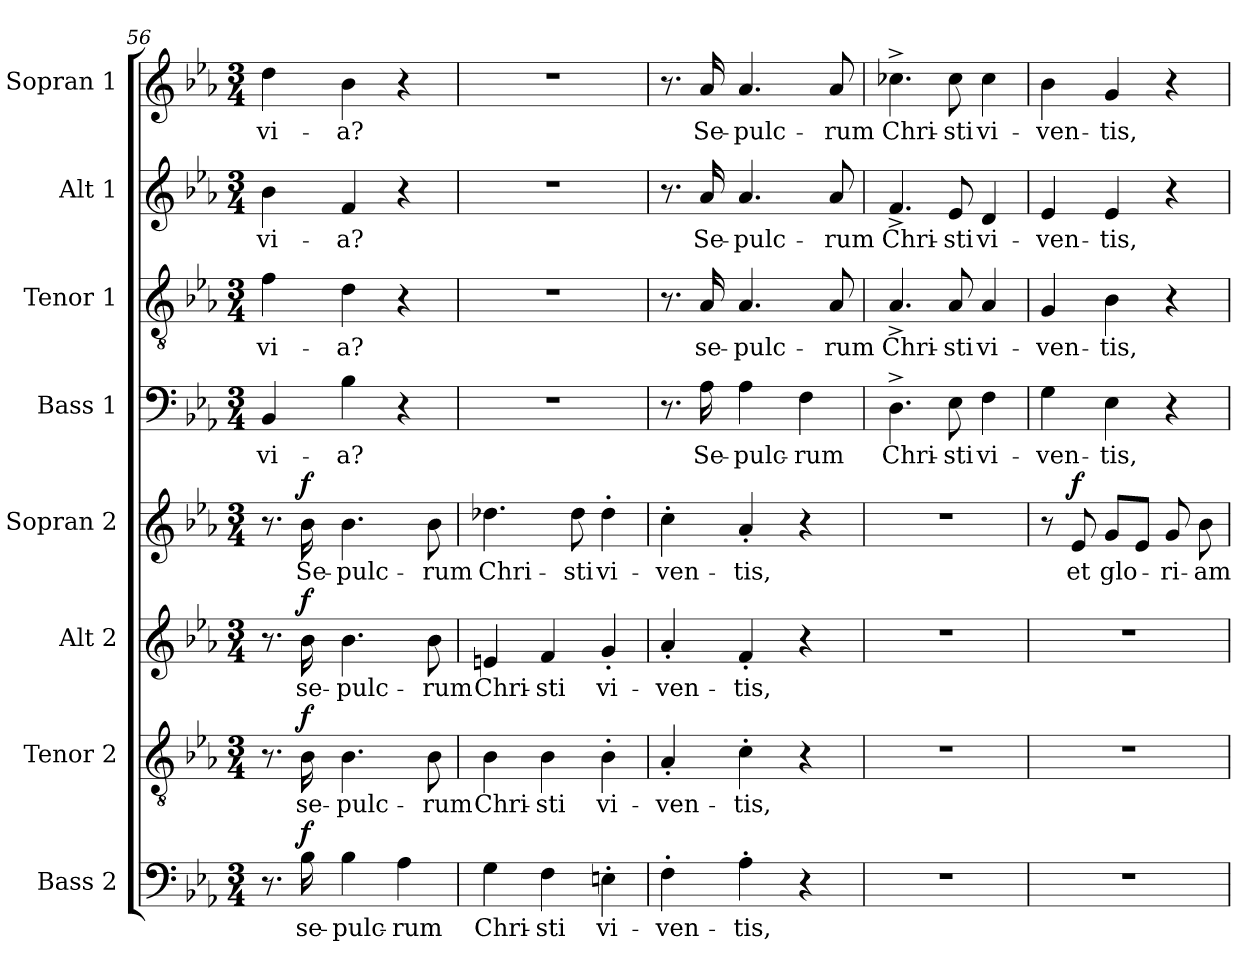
**kern	**text	**dynam	**kern	**text	**dynam	**kern	**text	**dynam	**kern	**text	**dynam	**kern	**text	**kern	**text	**kern	**text	**kern	**text
*part8	*part8	*part8	*part7	*part7	*part7	*part6	*part6	*part6	*part5	*part5	*part5	*part4	*part4	*part3	*part3	*part2	*part2	*part1	*part1
*staff8	*staff8	*staff8	*staff7	*staff7	*staff7	*staff6	*staff6	*staff6	*staff5	*staff5	*staff5	*staff4	*staff4	*staff3	*staff3	*staff2	*staff2	*staff1	*staff1
*I"Bass 2	*	*	*I"Tenor 2	*	*	*I"Alt 2	*	*	*I"Sopran 2	*	*	*I"Bass 1	*	*I"Tenor 1	*	*I"Alt 1	*	*I"Sopran 1	*
*I'B. 2	*	*	*I'T. 2	*	*	*I'A. 2	*	*	*I'S. 2	*	*	*I'B. 1	*	*I'T. 1	*	*I'A. 1	*	*I'S. 1	*
*clefF4	*	*	*clefGv2	*	*	*clefG2	*	*	*clefG2	*	*	*clefF4	*	*clefGv2	*	*clefG2	*	*clefG2	*
*k[b-e-a-]	*	*	*k[b-e-a-]	*	*	*k[b-e-a-]	*	*	*k[b-e-a-]	*	*	*k[b-e-a-]	*	*k[b-e-a-]	*	*k[b-e-a-]	*	*k[b-e-a-]	*
*E-:	*	*	*E-:	*	*	*E-:	*	*	*E-:	*	*	*E-:	*	*E-:	*	*E-:	*	*E-:	*
*M3/4	*	*	*M3/4	*	*	*M3/4	*	*	*M3/4	*	*	*M3/4	*	*M3/4	*	*M3/4	*	*M3/4	*
=56	=56	=56	=56	=56	=56	=56	=56	=56	=56	=56	=56	=56	=56	=56	=56	=56	=56	=56	=56
!	!	!	!	!	!	!	!	!	!	!	!	!	!LO:LY:b	!	!LO:LY:b	!	!LO:LY:b	!	!LO:LY:b
8.r	.	.	8.r	.	.	8.r	.	.	8.r	.	.	4BB-/	vi-	4f\	vi-	4b-\	vi-	4dd\	vi-
!	!LO:LY:b	!LO:DY:a	!	!LO:LY:b	!LO:DY:a	!	!LO:LY:b	!LO:DY:a	!	!LO:LY:b	!LO:DY:a	!	!	!	!	!	!	!	!
16B-\	se-	f	16B-\	se-	f	16b-\	se-	f	16b-\	Se-	f	.	.	.	.	.	.	.	.
!	!LO:LY:b	!	!	!LO:LY:b	!	!	!LO:LY:b	!	!	!LO:LY:b	!	!	!LO:LY:b	!	!LO:LY:b	!	!LO:LY:b	!	!LO:LY:b
4B-\	-pulc-	.	4.B-\	-pulc-	.	4.b-\	-pulc-	.	4.b-\	-pulc-	.	4B-\	-a?	4d\	-a?	4f/	-a?	4b-\	-a?
!	!LO:LY:b	!	!	!	!	!	!	!	!	!	!	!	!	!	!	!	!	!	!
4A-\	-rum	.	.	.	.	.	.	.	.	.	.	4r	.	4r	.	4r	.	4r	.
!	!	!	!	!LO:LY:b	!	!	!LO:LY:b	!	!	!LO:LY:b	!	!	!	!	!	!	!	!	!
.	.	.	8B-\	-rum	.	8b-\	-rum	.	8b-\	-rum	.	.	.	.	.	.	.	.	.
=57	=57	=57	=57	=57	=57	=57	=57	=57	=57	=57	=57	=57	=57	=57	=57	=57	=57	=57	=57
!	!LO:LY:b	!	!	!LO:LY:b	!	!	!LO:LY:b	!	!	!LO:LY:b	!	!	!	!	!	!	!	!	!
4G\	Chri-	.	4B-\	Chri-	.	4en/	Chri-	.	4.dd-X\	Chri-	.	2.r	.	2.r	.	2.r	.	2.r	.
!	!LO:LY:b	!	!	!LO:LY:b	!	!	!LO:LY:b	!	!	!	!	!	!	!	!	!	!	!	!
4F\	-sti	.	4B-\	-sti	.	4f/	-sti	.	.	.	.	.	.	.	.	.	.	.	.
!	!	!	!	!	!	!	!	!	!	!LO:LY:b	!	!	!	!	!	!	!	!	!
.	.	.	.	.	.	.	.	.	8dd-\	-sti	.	.	.	.	.	.	.	.	.
!	!LO:LY:b	!	!	!LO:LY:b	!	!	!LO:LY:b	!	!	!LO:LY:b	!	!	!	!	!	!	!	!	!
4En'>\	vi-	.	4B-'>\	vi-	.	4g'</	vi-	.	4dd-'>\	vi-	.	.	.	.	.	.	.	.	.
=58	=58	=58	=58	=58	=58	=58	=58	=58	=58	=58	=58	=58	=58	=58	=58	=58	=58	=58	=58
!	!LO:LY:b	!	!	!LO:LY:b	!	!	!LO:LY:b	!	!	!LO:LY:b	!	!	!	!	!	!	!	!	!
4F'>\	-ven-	.	4A-'</	-ven-	.	4a-'</	-ven-	.	4cc'>\	-ven-	.	8.r	.	8.r	.	8.r	.	8.r	.
!	!	!	!	!	!	!	!	!	!	!	!	!	!LO:LY:b	!	!LO:LY:b	!	!LO:LY:b	!	!LO:LY:b
.	.	.	.	.	.	.	.	.	.	.	.	16A-\	Se-	16A-/	se-	16a-/	Se-	16a-/	Se-
!	!LO:LY:b	!	!	!LO:LY:b	!	!	!LO:LY:b	!	!	!LO:LY:b	!	!	!LO:LY:b	!	!LO:LY:b	!	!LO:LY:b	!	!LO:LY:b
4A-'>\	-tis,	.	4c'>\	-tis,	.	4f'</	-tis,	.	4a-'</	-tis,	.	4A-\	-pulc-	4.A-/	-pulc-	4.a-/	-pulc-	4.a-/	-pulc-
!	!	!	!	!	!	!	!	!	!	!	!	!	!LO:LY:b	!	!	!	!	!	!
4r	.	.	4r	.	.	4r	.	.	4r	.	.	4F\	-rum	.	.	.	.	.	.
!	!	!	!	!	!	!	!	!	!	!	!	!	!	!	!LO:LY:b	!	!LO:LY:b	!	!LO:LY:b
.	.	.	.	.	.	.	.	.	.	.	.	.	.	8A-/	-rum	8a-/	-rum	8a-/	-rum
=59	=59	=59	=59	=59	=59	=59	=59	=59	=59	=59	=59	=59	=59	=59	=59	=59	=59	=59	=59
!	!	!	!	!	!	!	!	!	!	!	!	!	!LO:LY:b	!	!LO:LY:b	!	!LO:LY:b	!	!LO:LY:b
2.r	.	.	2.r	.	.	2.r	.	.	2.r	.	.	4.D^>\	Chri-	4.A-^>/	Chri-	4.f^>/	Chri-	4.cc-X^>\	Chri-
!	!	!	!	!	!	!	!	!	!	!	!	!	!LO:LY:b	!	!LO:LY:b	!	!LO:LY:b	!	!LO:LY:b
.	.	.	.	.	.	.	.	.	.	.	.	8E-\	-sti	8A-/	-sti	8e-/	-sti	8cc-\	-sti
!	!	!	!	!	!	!	!	!	!	!	!	!	!LO:LY:b	!	!LO:LY:b	!	!LO:LY:b	!	!LO:LY:b
.	.	.	.	.	.	.	.	.	.	.	.	4F\	vi-	4A-/	vi-	4d/	vi-	4cc-\	vi-
=60	=60	=60	=60	=60	=60	=60	=60	=60	=60	=60	=60	=60	=60	=60	=60	=60	=60	=60	=60
!	!	!	!	!	!	!	!	!	!	!	!	!	!LO:LY:b	!	!LO:LY:b	!	!LO:LY:b	!	!LO:LY:b
2.r	.	.	2.r	.	.	2.r	.	.	8r	.	.	4G\	-ven-	4G/	-ven-	4e-/	-ven-	4b-\	-ven-
!	!	!	!	!	!	!	!	!	!	!LO:LY:b	!LO:DY:a	!	!	!	!	!	!	!	!
.	.	.	.	.	.	.	.	.	8e-/	et	f	.	.	.	.	.	.	.	.
!	!	!	!	!	!	!	!	!	!	!LO:LY:b	!	!	!LO:LY:b	!	!LO:LY:b	!	!LO:LY:b	!	!LO:LY:b
.	.	.	.	.	.	.	.	.	8g/L	glo-	.	4E-\	-tis,	4B-\	-tis,	4e-/	-tis,	4g/	-tis,
.	.	.	.	.	.	.	.	.	8e-/J	.	.	.	.	.	.	.	.	.	.
!	!	!	!	!	!	!	!	!	!	!LO:LY:b	!	!	!	!	!	!	!	!	!
.	.	.	.	.	.	.	.	.	8g/	-ri-	.	4r	.	4r	.	4r	.	4r	.
!	!	!	!	!	!	!	!	!	!	!LO:LY:b	!	!	!	!	!	!	!	!	!
.	.	.	.	.	.	.	.	.	8b-\	-am	.	.	.	.	.	.	.	.	.
=	=	=	=	=	=	=	=	=	=	=	=	=	=	=	=	=	=	=	=
*-	*-	*-	*-	*-	*-	*-	*-	*-	*-	*-	*-	*-	*-	*-	*-	*-	*-	*-	*-
